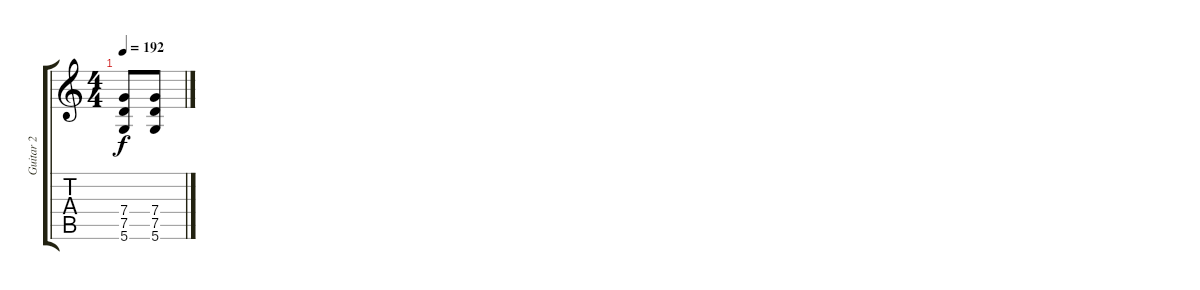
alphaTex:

\track ("Guitar 2" "Guitar 2") {instrument distortionguitar}
\staff {score tabs}
\tuning (D4 A3 F3 C3 G2 D2) {hide}
\ts (4 4)
\tempo 192
\clef g2
\ks c
(7.4 7.5 5.6).8{dy f} (7.4 7.5 5.6).8
